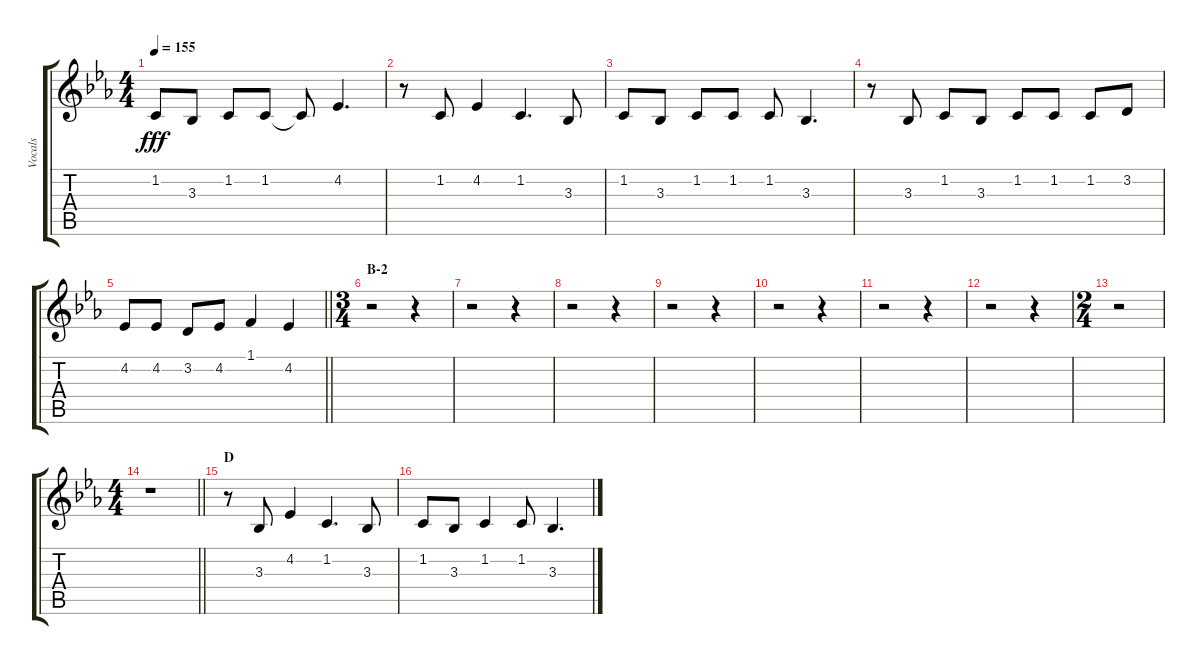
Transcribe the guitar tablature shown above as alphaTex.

\track ("Vocals" "Vocals") {instrument voiceoohs}
\staff {score tabs}
\tuning (E4 B3 G3 D3 A2 E2) {hide}
\ts (4 4)
\tempo 155
\clef g2
\ks eb
1.2.8{dy fff} 3.3.8 1.2.8 1.2.8 1.2{t}.8 4.2.4{d} |
r.8 1.2.8 4.2.4 1.2.4{d} 3.3.8 |
1.2.8 3.3.8 1.2.8 1.2.8 1.2.8 3.3.4{d} |
r.8 3.3.8 1.2.8 3.3.8 1.2.8 1.2.8 1.2.8 3.2.8 |
\barLineRight lightlight
4.2.8 4.2.8 3.2.8 4.2.8 1.1.4 4.2.4 |
\ts (3 4)
\section ("" "B-2")
r.2 r.4 |
r.2 r.4 |
r.2 r.4 |
r.2 r.4 |
r.2 r.4 |
r.2 r.4 |
r.2 r.4 |
\ts (2 4)
r.2 |
\ts (4 4)
\barLineRight lightlight
r.1 |
\section ("" "D")
r.8 3.3.8 4.2.4 1.2.4{d} 3.3.8 |
1.2.8 3.3.8 1.2.4 1.2.8 3.3.4{d}
